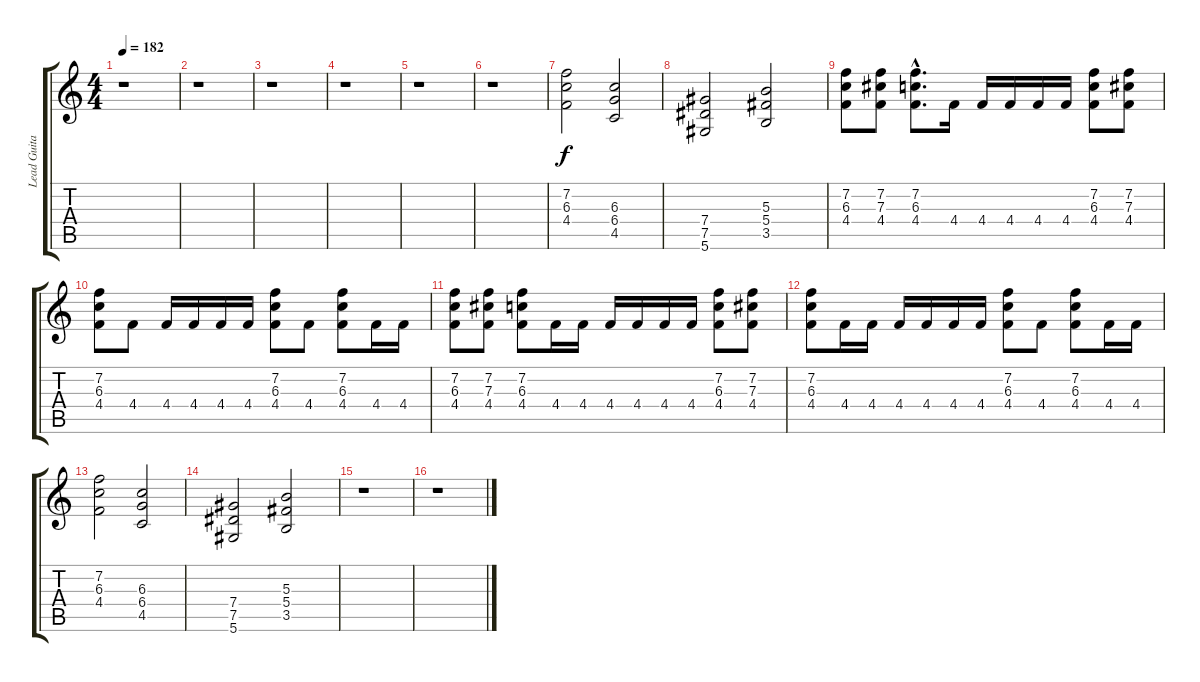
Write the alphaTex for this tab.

\track ("Lead Guitar" "Lead Guita") {instrument distortionguitar}
\staff {score tabs}
\tuning (Eb4 Bb3 Gb3 Db3 Ab2 Eb2) {hide}
\ts (4 4)
\tempo 182
\clef g2
\ks c
r.1{dy f instrument distortionguitar} |
r.1 |
r.1 |
r.1 |
r.1 |
r.1 |
(7.2 6.3 4.4).2 (6.3 6.4 4.5).2 |
(7.4 7.5 5.6).2 (5.3 5.4 3.5).2 |
(7.2 6.3 4.4).8 (7.2 7.3 4.4).8 (7.2{hac} 6.3{hac} 4.4{hac}).8{d} 4.4.16 4.4.16 4.4.16 4.4.16 4.4.16 (7.2 6.3 4.4).8 (7.2 7.3 4.4).8 |
(7.2 6.3 4.4).8 4.4.8 4.4.16 4.4.16 4.4.16 4.4.16 (7.2 6.3 4.4).8 4.4.8 (7.2 6.3 4.4).8 4.4.16 4.4.16 |
(7.2 6.3 4.4).8 (7.2 7.3 4.4).8 (7.2 6.3 4.4).8 4.4.16 4.4.16 4.4.16 4.4.16 4.4.16 4.4.16 (7.2 6.3 4.4).8 (7.2 7.3 4.4).8 |
(7.2 6.3 4.4).8 4.4.16 4.4.16 4.4.16 4.4.16 4.4.16 4.4.16 (7.2 6.3 4.4).8 4.4.8 (7.2 6.3 4.4).8 4.4.16 4.4.16 |
(7.2 6.3 4.4).2 (6.3 6.4 4.5).2 |
(7.4 7.5 5.6).2 (5.3 5.4 3.5).2 |
r.1 |
r.1
